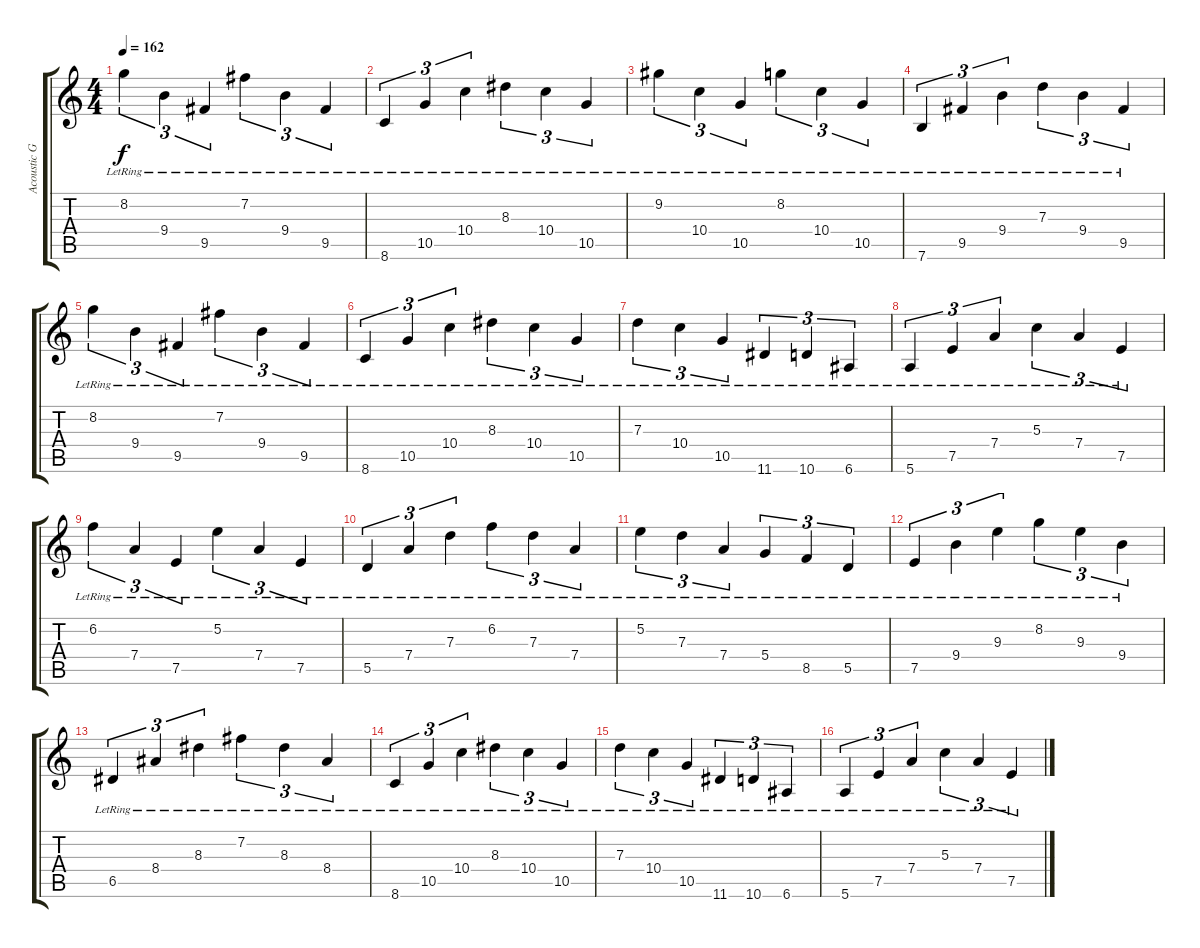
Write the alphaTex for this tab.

\track ("Acoustic Guitar I" "Acoustic G") {instrument acousticguitarsteel}
\staff {score tabs}
\tuning (E4 B3 G3 D3 A2 E2) {hide}
\ts (4 4)
\tempo 162
\clef g2
\ks c
8.2{lr}.4{tu (3 2) dy f} 9.4{lr}.4{tu (3 2)} 9.5{lr}.4{tu (3 2)} 7.2{lr}.4{tu (3 2)} 9.4{lr}.4{tu (3 2)} 9.5{lr}.4{tu (3 2)} |
8.6{lr}.4{tu (3 2)} 10.5{lr}.4{tu (3 2)} 10.4{lr}.4{tu (3 2)} 8.3{lr}.4{tu (3 2)} 10.4{lr}.4{tu (3 2)} 10.5{lr}.4{tu (3 2)} |
9.2{lr}.4{tu (3 2)} 10.4{lr}.4{tu (3 2)} 10.5{lr}.4{tu (3 2)} 8.2{lr}.4{tu (3 2)} 10.4{lr}.4{tu (3 2)} 10.5{lr}.4{tu (3 2)} |
7.6{lr}.4{tu (3 2)} 9.5{lr}.4{tu (3 2)} 9.4{lr}.4{tu (3 2)} 7.3{lr}.4{tu (3 2)} 9.4{lr}.4{tu (3 2)} 9.5{lr}.4{tu (3 2)} |
8.2{lr}.4{tu (3 2)} 9.4{lr}.4{tu (3 2)} 9.5{lr}.4{tu (3 2)} 7.2{lr}.4{tu (3 2)} 9.4{lr}.4{tu (3 2)} 9.5{lr}.4{tu (3 2)} |
8.6{lr}.4{tu (3 2) volume 12} 10.5{lr}.4{tu (3 2)} 10.4{lr}.4{tu (3 2)} 8.3{lr}.4{tu (3 2)} 10.4{lr}.4{tu (3 2)} 10.5{lr}.4{tu (3 2)} |
7.3{lr}.4{tu (3 2)} 10.4{lr}.4{tu (3 2)} 10.5{lr}.4{tu (3 2)} 11.6{lr}.4{tu (3 2)} 10.6{lr}.4{tu (3 2)} 6.6{lr}.4{tu (3 2)} |
5.6{lr}.4{tu (3 2)} 7.5{lr}.4{tu (3 2)} 7.4{lr}.4{tu (3 2)} 5.3{lr}.4{tu (3 2)} 7.4{lr}.4{tu (3 2)} 7.5{lr}.4{tu (3 2)} |
6.2{lr}.4{tu (3 2)} 7.4{lr}.4{tu (3 2)} 7.5{lr}.4{tu (3 2)} 5.2{lr}.4{tu (3 2)} 7.4{lr}.4{tu (3 2)} 7.5{lr}.4{tu (3 2)} |
5.5{lr}.4{tu (3 2)} 7.4{lr}.4{tu (3 2)} 7.3{lr}.4{tu (3 2)} 6.2{lr}.4{tu (3 2)} 7.3{lr}.4{tu (3 2)} 7.4{lr}.4{tu (3 2)} |
5.2{lr}.4{tu (3 2)} 7.3{lr}.4{tu (3 2)} 7.4{lr}.4{tu (3 2)} 5.4{lr}.4{tu (3 2)} 8.5{lr}.4{tu (3 2)} 5.5{lr}.4{tu (3 2)} |
7.5{lr}.4{tu (3 2)} 9.4{lr}.4{tu (3 2)} 9.3{lr}.4{tu (3 2)} 8.2{lr}.4{tu (3 2)} 9.3{lr}.4{tu (3 2)} 9.4{lr}.4{tu (3 2)} |
6.5{lr}.4{tu (3 2)} 8.4{lr}.4{tu (3 2)} 8.3{lr}.4{tu (3 2)} 7.2{lr}.4{tu (3 2)} 8.3{lr}.4{tu (3 2)} 8.4{lr}.4{tu (3 2)} |
8.6{lr}.4{tu (3 2)} 10.5{lr}.4{tu (3 2)} 10.4{lr}.4{tu (3 2)} 8.3{lr}.4{tu (3 2)} 10.4{lr}.4{tu (3 2)} 10.5{lr}.4{tu (3 2)} |
7.3{lr}.4{tu (3 2)} 10.4{lr}.4{tu (3 2)} 10.5{lr}.4{tu (3 2)} 11.6{lr}.4{tu (3 2)} 10.6{lr}.4{tu (3 2)} 6.6{lr}.4{tu (3 2)} |
5.6{lr}.4{tu (3 2)} 7.5{lr}.4{tu (3 2)} 7.4{lr}.4{tu (3 2)} 5.3{lr}.4{tu (3 2)} 7.4{lr}.4{tu (3 2)} 7.5{lr}.4{tu (3 2)}
